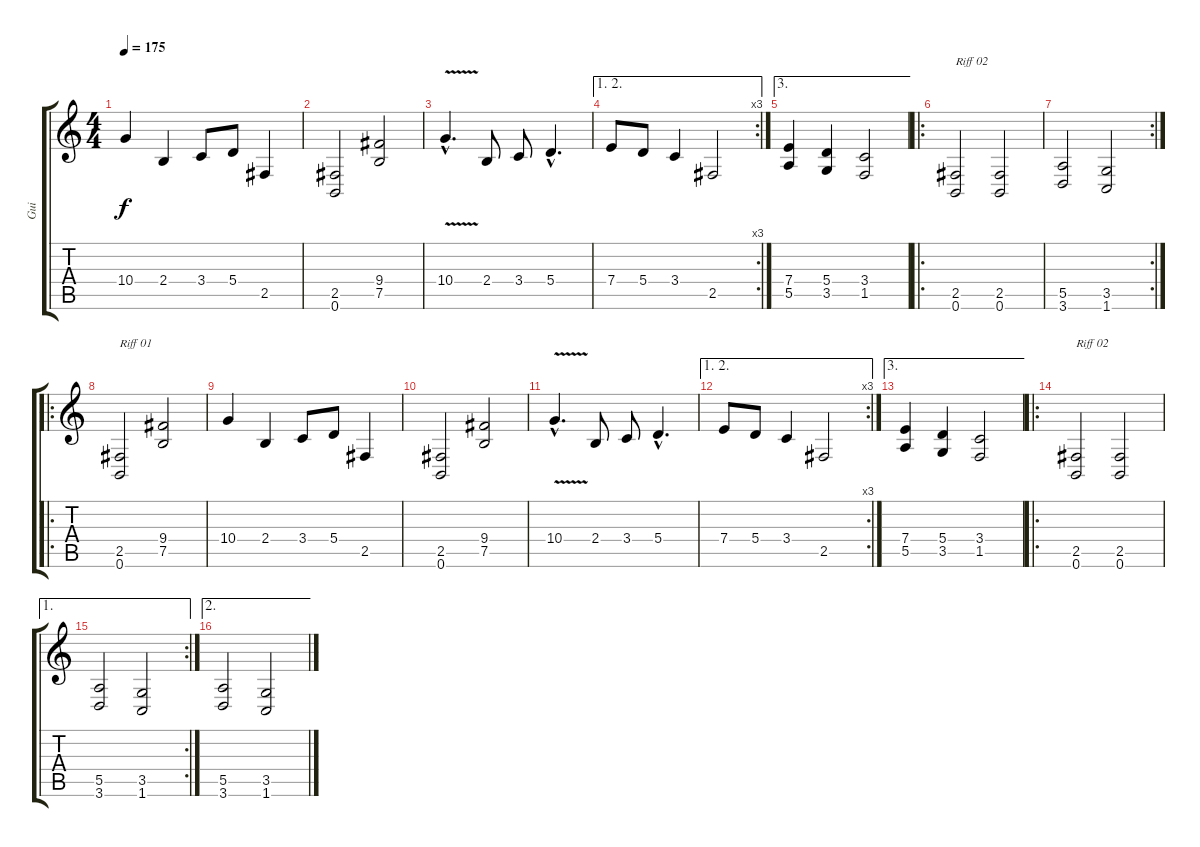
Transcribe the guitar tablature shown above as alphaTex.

\track ("Gui" "Gui") {instrument distortionguitar}
\staff {score tabs}
\tuning (B3 Gb3 D3 A2 E2 B1) {hide}
\ts (4 4)
\tempo 175
\clef g2
\ks c
10.4.4{dy f} 2.4.4 3.4.8 5.4.8 2.5.4 |
(2.5 0.6).2 (9.4 7.5).2 |
10.4{v hac}.4{d} 2.4.8 3.4.8 5.4{hac}.4{d} |
\ae (1 2)
\rc 3
7.4.8 5.4.8 3.4.4 2.5.2 |
\ae 3
(7.4 5.5).4 (5.4 3.5).4 (3.4 1.5).2 |
\ro
(2.5 0.6).2{txt "Riff 02"} (2.5 0.6).2 |
\rc 2
(5.5 3.6).2 (3.5 1.6).2 |
\ro
(2.5 0.6).2{txt "Riff 01 "} (9.4 7.5).2 |
10.4.4 2.4.4 3.4.8 5.4.8 2.5.4 |
(2.5 0.6).2 (9.4 7.5).2 |
10.4{v hac}.4{d} 2.4.8 3.4.8 5.4{hac}.4{d} |
\ae (1 2)
\rc 3
7.4.8 5.4.8 3.4.4 2.5.2 |
\ae 3
(7.4 5.5).4 (5.4 3.5).4 (3.4 1.5).2 |
\ro
(2.5 0.6).2{txt "Riff 02"} (2.5 0.6).2 |
\ae 1
\rc 2
(5.5 3.6).2 (3.5 1.6).2 |
\ae 2
(5.5 3.6).2 (3.5 1.6).2
